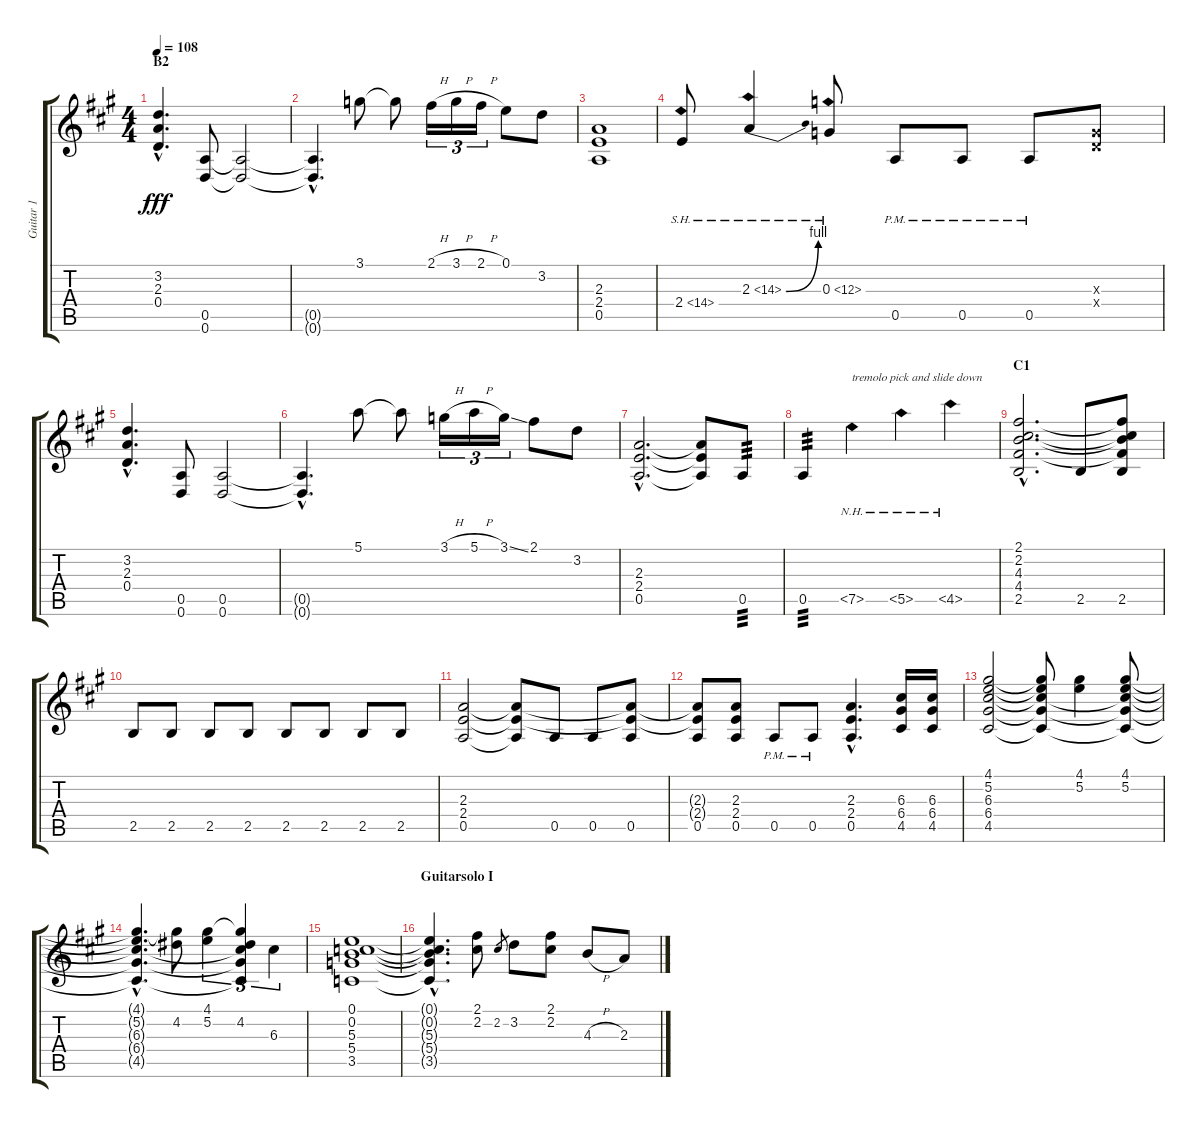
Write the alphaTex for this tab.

\track ("Guitar 1" "Guitar 1") {instrument distortionguitar}
\staff {score tabs}
\tuning (E4 B3 G3 D3 A2 D2) {hide}
\ts (4 4)
\section ("" "B2")
\tempo 108
\clef g2
\ks a
(3.2{hac} 2.3{hac} 0.4{hac}).4{d dy fff} (0.5 0.6).8 (0.5{t} 0.6{t}).2 |
(0.5{hac t} 0.6{hac t}).4{d} 3.1.8 3.1{t}.8 2.1{h}.16{tu (3 2)} 3.1{h}.16{tu (3 2)} 2.1{h}.16{tu (3 2)} 0.1.8 3.2.8 |
(2.3 2.4 0.5).1 |
2.4{sh 12}.8 2.3{be (bend 0 0 60 4) sh 12}.4 0.3{sh 12}.8 0.5{pm}.8 0.5{pm}.8 0.5{pm}.8 (0.3{x} 0.4{x}).8 |
(3.2{hac} 2.3{hac} 0.4{hac}).4{d} (0.5 0.6).8 (0.5 0.6).2 |
(0.5{hac t} 0.6{hac t}).4{d} 5.1.8 5.1{t}.8 3.1{h}.16{tu (3 2)} 5.1{h}.16{tu (3 2)} 3.1{ss}.16{tu (3 2)} 2.1.8 3.2.8 |
(2.3{hac} 2.4{hac} 0.5{hac}).2{d} (2.3{t} 2.4{t} 0.5{t}).8 0.5.8{tp 3} |
0.5.4{tp 3} 7.5{nh}.4{txt "tremolo pick and slide down"} 5.5{nh}.4 4.5{nh}.4 |
\section ("" "C1")
(2.1{hac} 2.2{hac} 4.3{hac} 4.4{hac} 2.5{hac}).2{d} 2.5.8 (2.1{t} 2.2{t} 4.3{t} 4.4{t} 2.5).8 |
2.5.8 2.5.8 2.5.8 2.5.8 2.5.8 2.5.8 2.5.8 2.5.8 |
(2.3 2.4 0.5).2 (2.3{t} 2.4{t} 0.5{t}).8 0.5.8 0.5.8 (2.3{t} 2.4{t} 0.5).8 |
(2.3{t} 2.4{t} 0.5).8 (2.3 2.4 0.5).8 0.5{pm}.8 0.5{pm}.8 (2.3{hac} 2.4{hac} 0.5{hac}).4{d} (6.3 6.4 4.5).16 (6.3 6.4 4.5).16 |
(4.1 5.2 6.3 6.4 4.5).2 (4.1{t} 5.2{t} 6.3{t} 6.4{t} 4.5{t}).8 (4.1 5.2).4 (4.1 5.2 6.3{t} 6.4{t} 4.5{t}).8 |
(4.1{hac t} 5.2{hac t} 6.3{hac t} 6.4{hac t} 4.5{hac t}).4{d} (4.1{t} 4.2).8 (4.1 5.2).4{tu (3 2)} (4.1{t} 4.2 6.3{t} 6.4{t} 4.5{t}).4{tu (3 2)} 6.3.4{tu (3 2)} |
(0.1 0.2 5.3 5.4 3.5).1 |
\section ("" "Guitarsolo I")
(0.1{hac t} 0.2{hac t} 5.3{hac t} 5.4{hac t} 3.5{hac t}).4{d} (2.1 2.2).8 2.2.8{gr} 3.2.8 (2.1 2.2).8 4.3{h}.8 2.3.8
